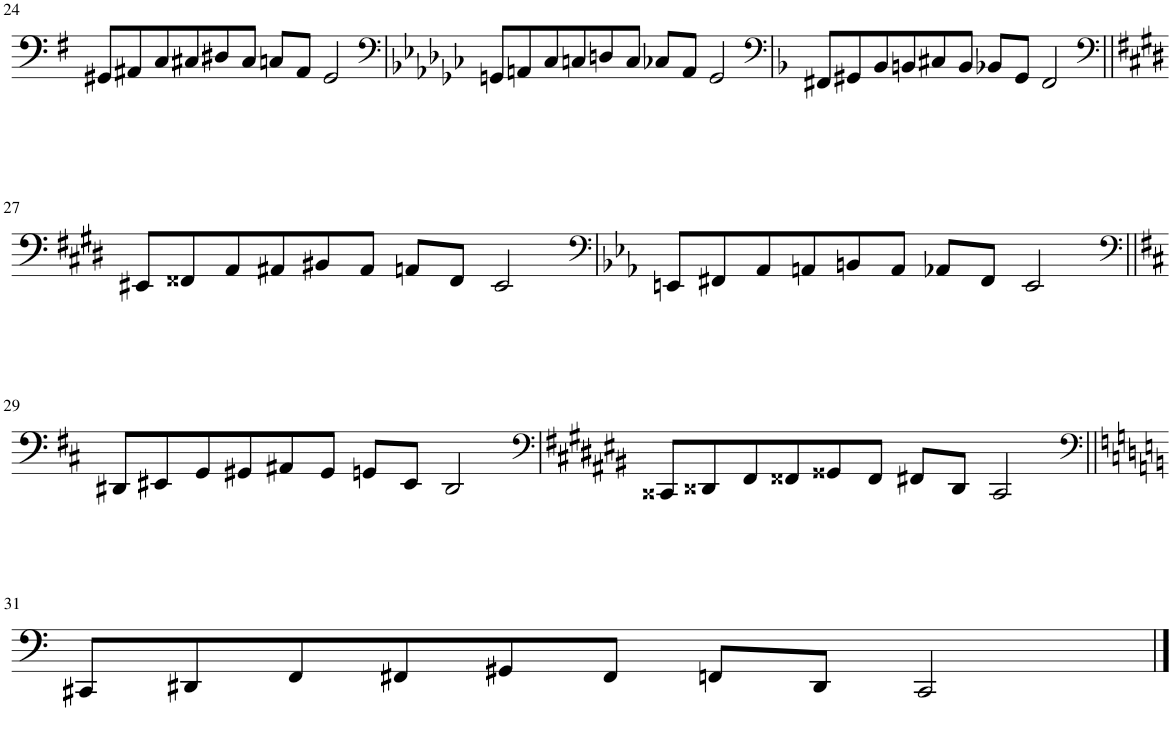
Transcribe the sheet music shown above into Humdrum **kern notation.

**kern
*part1
*staff1
*I"Piano
*I'Pno.
!!LO:PB:g=z
*clefF4
*k[f#]
*M6/4
=24
8GG#X/L
8AA#X/
8C/
8C#X/
8D#X/
8C#/J
8Cn/L
8AA#/J
2GG#/
=25
*clefF4
*k[b-e-a-d-g-c-]
8GGn/L
8AAn/
8C-/
8Cn/
8Dn/
8C/J
8C-X/L
8AA/J
2GG/
=26
*clefF4
*k[b-]
8FF#X/L
8GG#X/
8BB-/
8BBn/
8C#X/
8BB/J
8BB-X/L
8GG#/J
2FF#/
!!LO:LB:g=z
=27||
*clefF4
*k[f#c#g#d#]
8EE#X/L
8FF##X/
8AA/
8AA#X/
8BB#X/
8AA#/J
8AAn/L
8FF##/J
2EE#/
=28
*clefF4
*k[b-e-a-]
8EEn/L
8FF#X/
8AA-/
8AAn/
8BBn/
8AA/J
8AA-X/L
8FF#/J
2EE/
!!LO:LB:g=z
=29||
*clefF4
*k[f#c#]
8DD#X/L
8EE#X/
8GG/
8GG#X/
8AA#X/
8GG#/J
8GGn/L
8EE#/J
2DD#/
=30
*clefF4
*k[f#c#g#d#a#e#b#]
8CC##X/L
8DD##X/
8FF#/
8FF##X/
8GG##X/
8FF##/J
8FF#X/L
8DD##/J
2CC##/
!!LO:LB:g=z
=31||
*clefF4
*k[]
8CC#X/L
8DD#X/
8FF/
8FF#X/
8GG#X/
8FF#/J
8FFn/L
8DD#/J
2CC#/
==
*-
